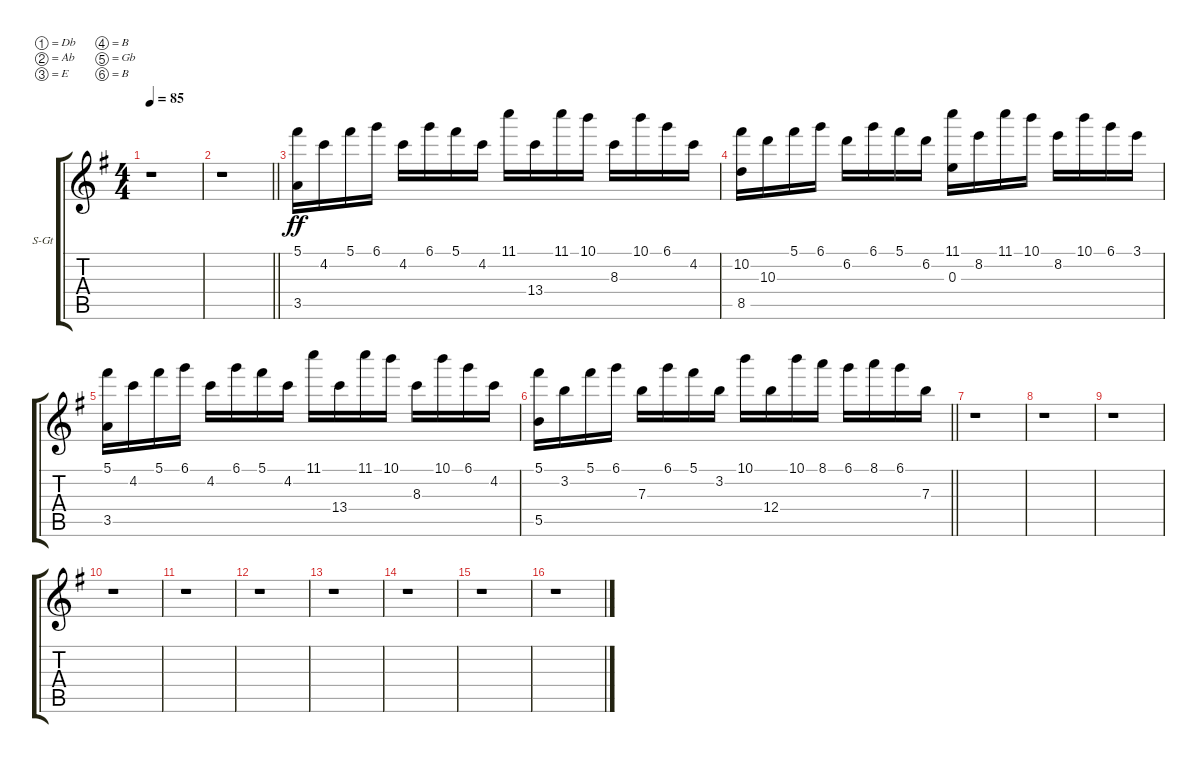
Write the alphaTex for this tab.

\bracketExtendMode groupsimilarinstruments
\firstSystemTrackNameOrientation horizontal
\otherSystemsTrackNameOrientation horizontal
\track ("Keys" "S-Gt") {instrument acousticgrandpiano}
\staff {score tabs}
\tuning (Db5 Ab4 E4 B3 Gb3 B2)
\displaytranspose 12
\ts (4 4)
\tempo 85
\clef g2
\ks eminor
r.1{dy ff} |
\barLineRight lightlight
r.1 |
(5.1 3.5).16 4.2.16 5.1.16 6.1.16 4.2.16 6.1.16 5.1.16 4.2.16 11.1.16 13.4.16 11.1.16 10.1.16 8.3.16 10.1.16 6.1.16 4.2.16 |
(10.2 8.5).16 10.3.16 5.1.16 6.1.16 6.2.16 6.1.16 5.1.16 6.2.16 (11.1 0.3).16 8.2.16 11.1.16 10.1.16 8.2.16 10.1.16 6.1.16 3.1.16 |
(5.1 3.5).16 4.2.16 5.1.16 6.1.16 4.2.16 6.1.16 5.1.16 4.2.16 11.1.16 13.4.16 11.1.16 10.1.16 8.3.16 10.1.16 6.1.16 4.2.16 |
\barLineRight lightlight
(5.1 5.5).16 3.2.16 5.1.16 6.1.16 7.3.16 6.1.16 5.1.16 3.2.16 10.1.16 12.4.16 10.1.16 8.1.16 6.1.16 8.1.16 6.1.16 7.3.16 |
r.1 |
r.1 |
r.1 |
r.1 |
r.1 |
r.1 |
r.1 |
r.1 |
r.1 |
r.1
